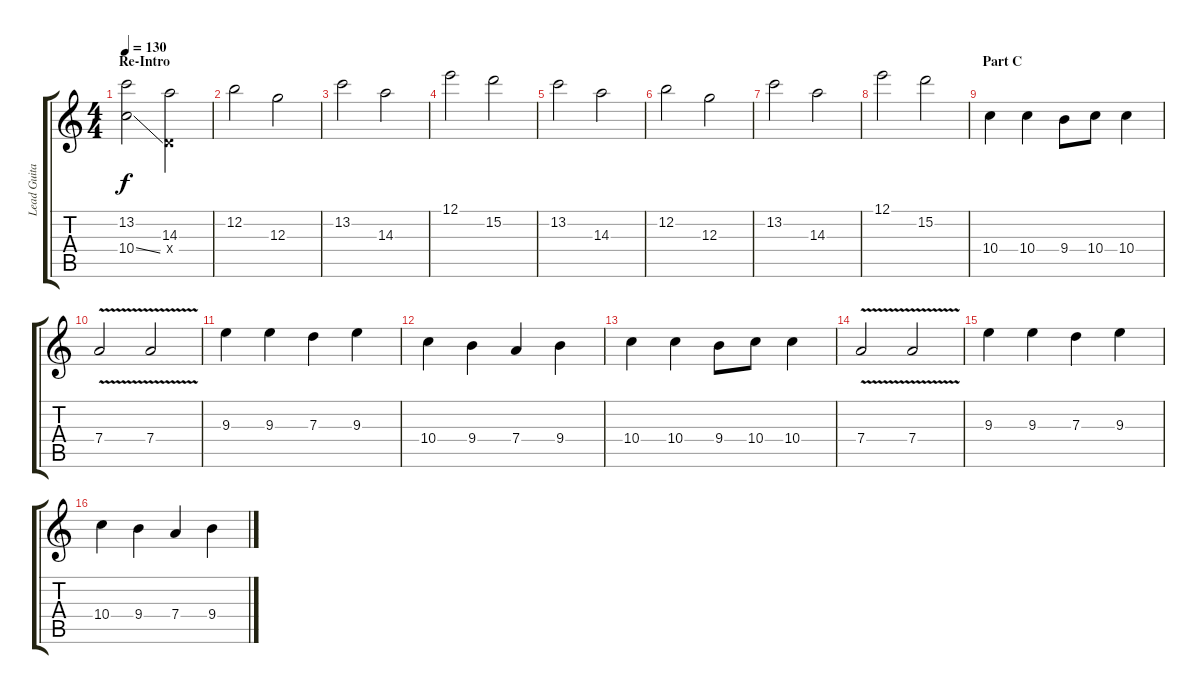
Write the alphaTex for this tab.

\track ("Lead Guitar" "Lead Guita") {instrument distortionguitar}
\staff {score tabs}
\tuning (E4 B3 G3 D3 A2 E2) {hide}
\ts (4 4)
\section ("" "Re-Intro")
\tempo 130
\clef g2
\ks c
(13.2 10.4{ss}).2{dy f instrument acousticguitarsteel} (14.3 0.4{x}).2 |
12.2.2 12.3.2 |
13.2.2 14.3.2 |
12.1.2 15.2.2 |
13.2.2 14.3.2 |
12.2.2 12.3.2 |
13.2.2 14.3.2 |
12.1.2 15.2.2 |
\section ("" "Part C")
10.4.4{instrument distortionguitar} 10.4.4 9.4.8 10.4.8 10.4.4 |
7.4{v}.2 7.4{v}.2 |
9.3.4 9.3.4 7.3.4 9.3.4 |
10.4.4 9.4.4 7.4.4 9.4.4 |
10.4.4 10.4.4 9.4.8 10.4.8 10.4.4 |
7.4{v}.2 7.4{v}.2 |
9.3.4 9.3.4 7.3.4 9.3.4 |
10.4.4 9.4.4 7.4.4 9.4.4
